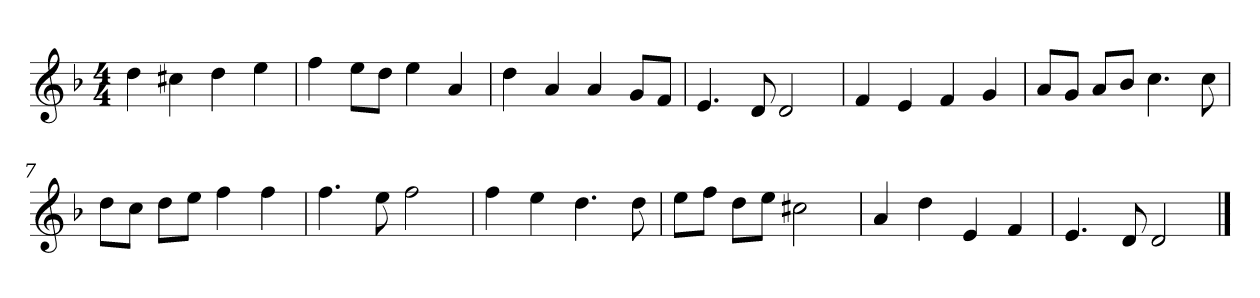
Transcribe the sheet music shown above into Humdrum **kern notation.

**kern
*part1
*staff1
*k[b-]
*M4/4
*MM120
=1
4dd
4cc#X
4dd
4ee
=2
4ff
8eeL
8ddJ
4ee
4a
=3
4dd
4a
4a
8gL
8fJ
=4
4.e
8d
2d
=5
4f
4e
4f
4g
=6
8aL
8gJ
8aL
8b-J
4.cc
8cc
=7
8ddL
8ccJ
8ddL
8eeJ
4ff
4ff
=8
4.ff
8ee
2ff
=9
4ff
4ee
4.dd
8dd
=10
8eeL
8ffJ
8ddL
8eeJ
2cc#X
=11
4a
4dd
4e
4f
=12
4.e
8d
2d
==
*-
